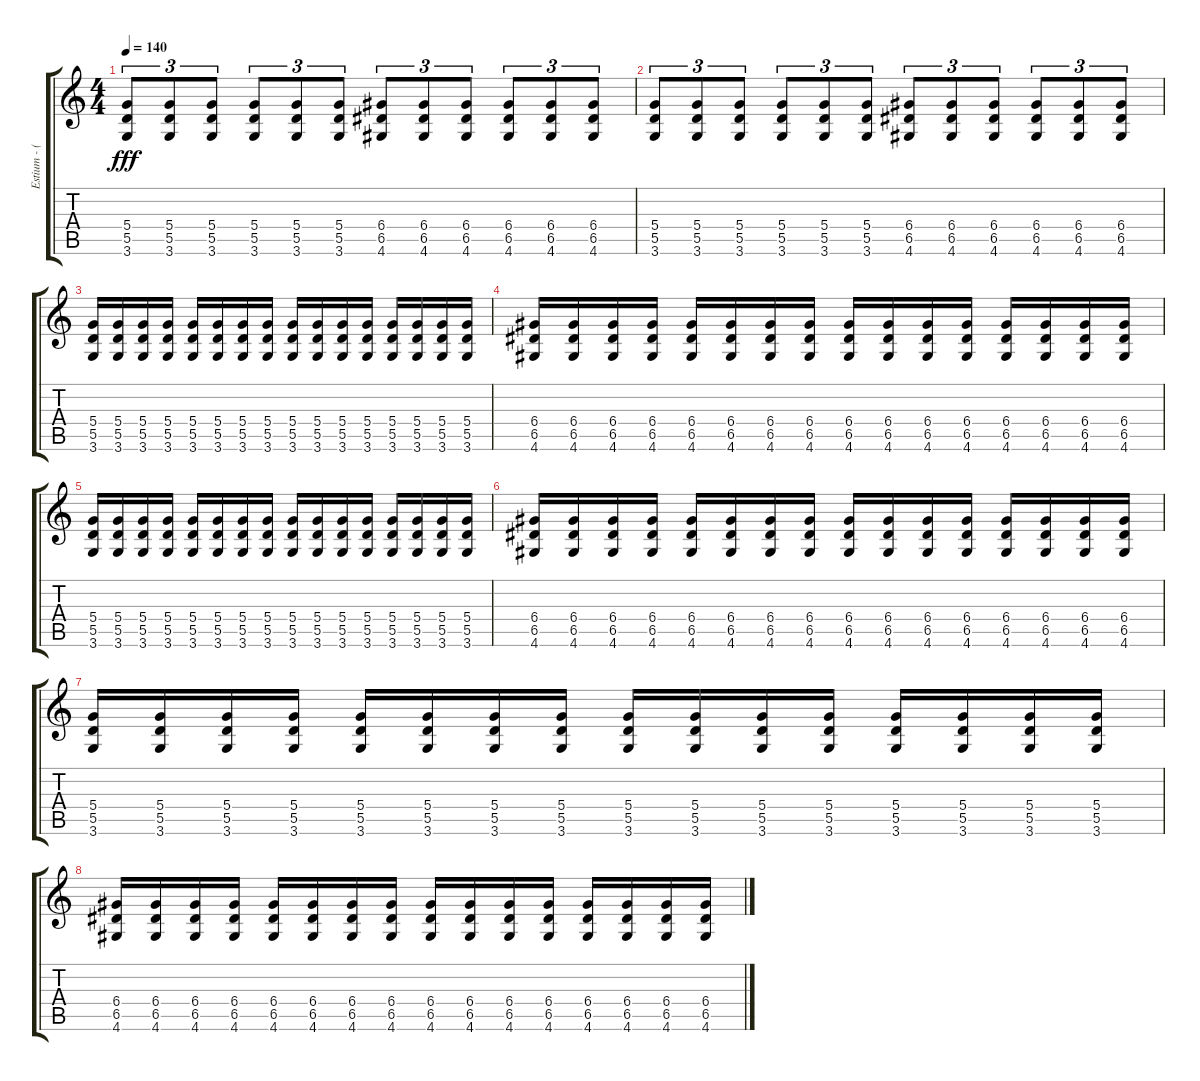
\track ("Estium - (Backing Guitars)" "Estium - (") {instrument distortionguitar}
\staff {score tabs}
\tuning (E4 B3 G3 D3 A2 E2) {hide}
\ts (4 4)
\tempo 140
\clef g2
\ks c
(5.4 5.5 3.6).8{tu (3 2) dy fff} (5.4 5.5 3.6).8{tu (3 2)} (5.4 5.5 3.6).8{tu (3 2)} (5.4 5.5 3.6).8{tu (3 2)} (5.4 5.5 3.6).8{tu (3 2)} (5.4 5.5 3.6).8{tu (3 2)} (6.4 6.5 4.6).8{tu (3 2)} (6.4 6.5 4.6).8{tu (3 2)} (6.4 6.5 4.6).8{tu (3 2)} (6.4 6.5 4.6).8{tu (3 2)} (6.4 6.5 4.6).8{tu (3 2)} (6.4 6.5 4.6).8{tu (3 2)} |
(5.4 5.5 3.6).8{tu (3 2)} (5.4 5.5 3.6).8{tu (3 2)} (5.4 5.5 3.6).8{tu (3 2)} (5.4 5.5 3.6).8{tu (3 2)} (5.4 5.5 3.6).8{tu (3 2)} (5.4 5.5 3.6).8{tu (3 2)} (6.4 6.5 4.6).8{tu (3 2)} (6.4 6.5 4.6).8{tu (3 2)} (6.4 6.5 4.6).8{tu (3 2)} (6.4 6.5 4.6).8{tu (3 2)} (6.4 6.5 4.6).8{tu (3 2)} (6.4 6.5 4.6).8{tu (3 2)} |
(5.4 5.5 3.6).16 (5.4 5.5 3.6).16 (5.4 5.5 3.6).16 (5.4 5.5 3.6).16 (5.4 5.5 3.6).16 (5.4 5.5 3.6).16 (5.4 5.5 3.6).16 (5.4 5.5 3.6).16 (5.4 5.5 3.6).16 (5.4 5.5 3.6).16 (5.4 5.5 3.6).16 (5.4 5.5 3.6).16 (5.4 5.5 3.6).16 (5.4 5.5 3.6).16 (5.4 5.5 3.6).16 (5.4 5.5 3.6).16 |
(6.4 6.5 4.6).16 (6.4 6.5 4.6).16 (6.4 6.5 4.6).16 (6.4 6.5 4.6).16 (6.4 6.5 4.6).16 (6.4 6.5 4.6).16 (6.4 6.5 4.6).16 (6.4 6.5 4.6).16 (6.4 6.5 4.6).16 (6.4 6.5 4.6).16 (6.4 6.5 4.6).16 (6.4 6.5 4.6).16 (6.4 6.5 4.6).16 (6.4 6.5 4.6).16 (6.4 6.5 4.6).16 (6.4 6.5 4.6).16 |
(5.4 5.5 3.6).16 (5.4 5.5 3.6).16 (5.4 5.5 3.6).16 (5.4 5.5 3.6).16 (5.4 5.5 3.6).16 (5.4 5.5 3.6).16 (5.4 5.5 3.6).16 (5.4 5.5 3.6).16 (5.4 5.5 3.6).16 (5.4 5.5 3.6).16 (5.4 5.5 3.6).16 (5.4 5.5 3.6).16 (5.4 5.5 3.6).16 (5.4 5.5 3.6).16 (5.4 5.5 3.6).16 (5.4 5.5 3.6).16 |
(6.4 6.5 4.6).16 (6.4 6.5 4.6).16 (6.4 6.5 4.6).16 (6.4 6.5 4.6).16 (6.4 6.5 4.6).16 (6.4 6.5 4.6).16 (6.4 6.5 4.6).16 (6.4 6.5 4.6).16 (6.4 6.5 4.6).16 (6.4 6.5 4.6).16 (6.4 6.5 4.6).16 (6.4 6.5 4.6).16 (6.4 6.5 4.6).16 (6.4 6.5 4.6).16 (6.4 6.5 4.6).16 (6.4 6.5 4.6).16 |
(5.4 5.5 3.6).16 (5.4 5.5 3.6).16 (5.4 5.5 3.6).16 (5.4 5.5 3.6).16 (5.4 5.5 3.6).16 (5.4 5.5 3.6).16 (5.4 5.5 3.6).16 (5.4 5.5 3.6).16 (5.4 5.5 3.6).16 (5.4 5.5 3.6).16 (5.4 5.5 3.6).16 (5.4 5.5 3.6).16 (5.4 5.5 3.6).16 (5.4 5.5 3.6).16 (5.4 5.5 3.6).16 (5.4 5.5 3.6).16 |
(6.4 6.5 4.6).16 (6.4 6.5 4.6).16 (6.4 6.5 4.6).16 (6.4 6.5 4.6).16 (6.4 6.5 4.6).16 (6.4 6.5 4.6).16 (6.4 6.5 4.6).16 (6.4 6.5 4.6).16 (6.4 6.5 4.6).16 (6.4 6.5 4.6).16 (6.4 6.5 4.6).16 (6.4 6.5 4.6).16 (6.4 6.5 4.6).16 (6.4 6.5 4.6).16 (6.4 6.5 4.6).16 (6.4 6.5 4.6).16
